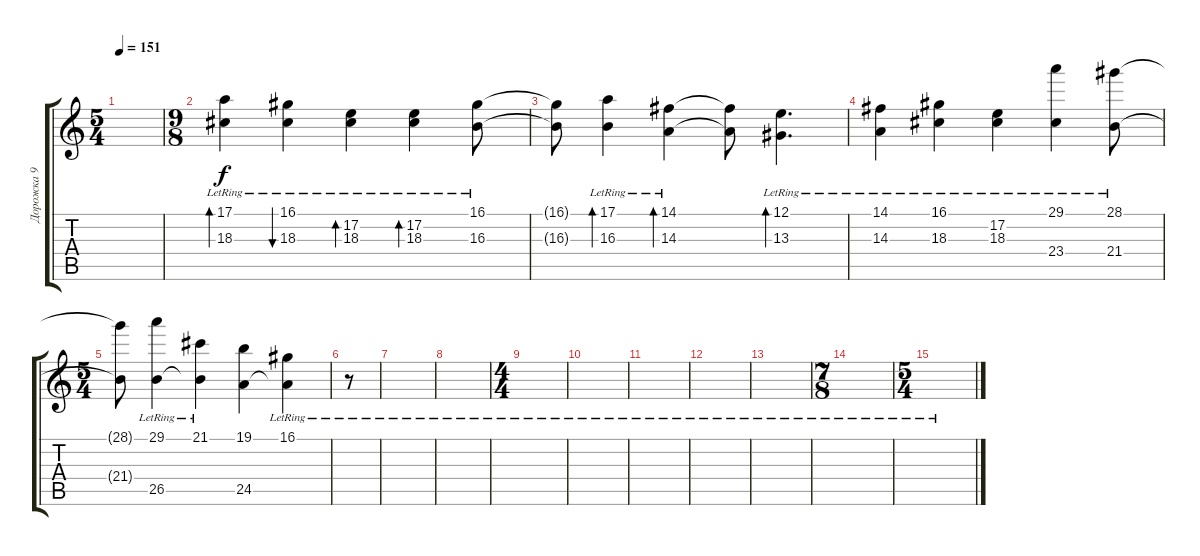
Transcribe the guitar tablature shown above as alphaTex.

\track ("Дорожка 9" "Дорожка 9") {instrument brightacousticpiano}
\staff {score tabs}
\tuning (E4 B3 G3 D3 A2 E2) {hide}
\ts (5 4)
\tempo 151
\clef g2
\ks c
|
\ts (9 8)
(17.1{lr} 18.3{lr}).4{bd 240} (16.1{lr} 18.3{lr}).4{bu 240} (17.2{lr} 18.3{lr}).4{bd 240} (17.2{lr} 18.3{lr}).4{bd 240} (16.1{lr} 16.3{lr}).8 |
(16.1{t} 16.3{t}).8 (17.1{lr} 16.3{lr}).4{bd 240} (14.1{lr} 14.3{lr}).4{bd 240} (14.1{t} 14.3{t}).8 (12.1{lr} 13.3{lr}).4{d bd 240} |
(14.1{lr} 14.3{lr}).4 (16.1{lr} 18.3{lr}).4 (17.2{lr} 18.3{lr}).4 (29.1{lr} 23.4{lr}).4 (28.1{lr} 21.4{lr}).8 |
\ts (5 4)
(28.1{t} 21.4{t}).8 (29.1{lr} 26.5{lr}).4 (21.1{lr} 26.5{t}).4 (19.1 24.5).4 (16.1{lr} 24.5{t}).4 |
r.8 |
|
|
\ts (4 4)
|
|
|
|
|
\ts (7 8)
|
\ts (5 4)
